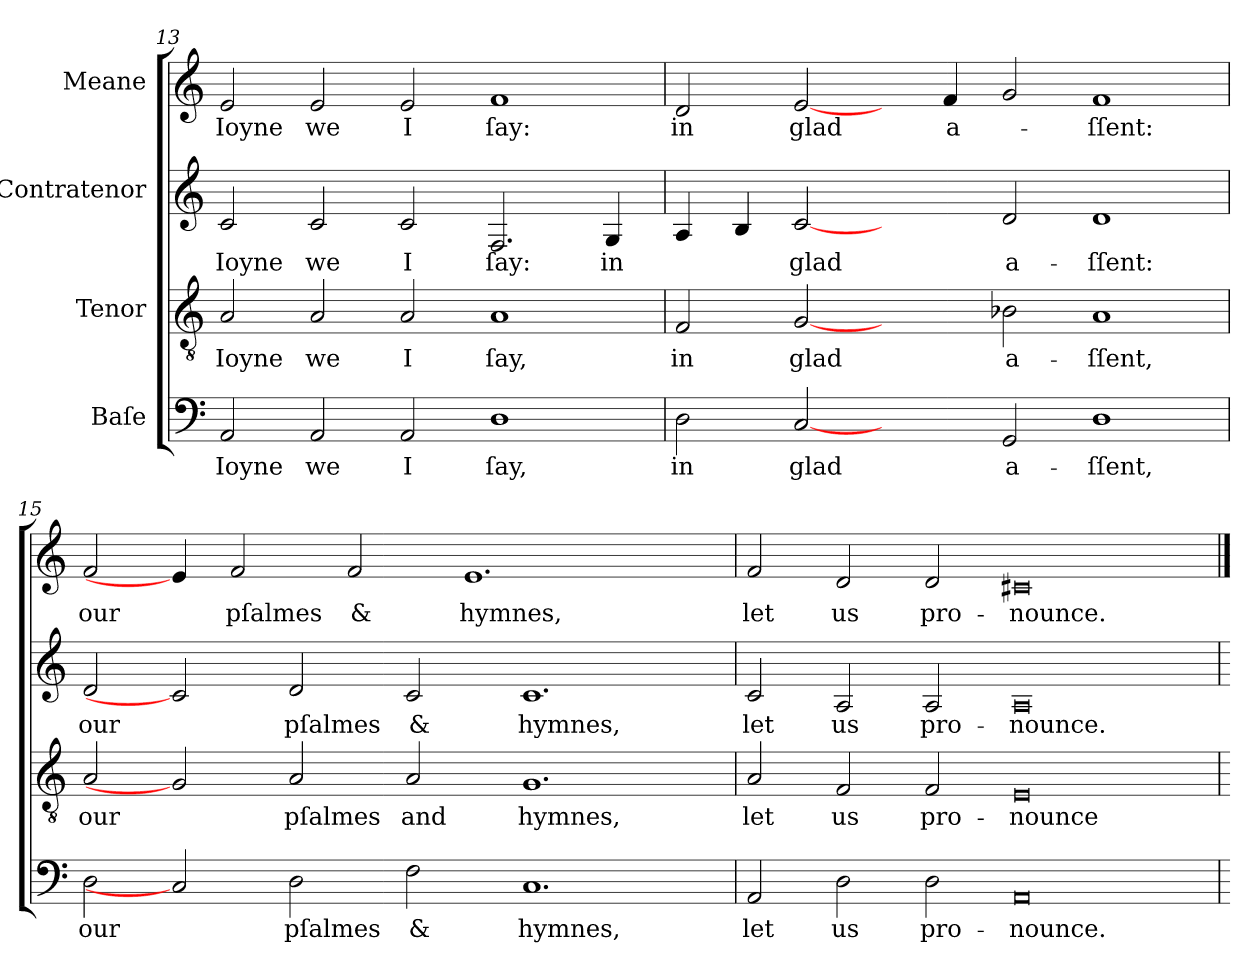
**kern	**text	**kern	**text	**kern	**text	**kern	**text
*part4	*part4	*part3	*part3	*part2	*part2	*part1	*part1
*staff4	*staff4	*staff3	*staff3	*staff2	*staff2	*staff1	*staff1
*I"Baſe	*	*I"Tenor	*	*I"Contratenor	*	*I"Meane	*
*clefF4	*	*clefGv2	*	*clefG2	*	*clefG2	*
=13	=13	=13	=13	=13	=13	=13	=13
!	!LO:LY:b:cj	!	!LO:LY:b:cj	!	!LO:LY:b:cj	!	!LO:LY:b:cj
2AA/	Ioyne	2A/	Ioyne	2c/	Ioyne	2e/	Ioyne
!	!LO:LY:b:cj	!	!LO:LY:b:cj	!	!LO:LY:b:cj	!	!LO:LY:b:cj
2AA/	we	2A/	we	2c/	we	2e/	we
!	!LO:LY:b:cj	!	!LO:LY:b:cj	!	!LO:LY:b:cj	!	!LO:LY:b:cj
2AA/	I	2A/	I	2c/	I	2e/	I
!	!LO:LY:b:cj	!	!LO:LY:b:cj	!	!LO:LY:b:cj	!	!LO:LY:b:cj
1D	ſay,	1A	ſay,	2.F/	ſay:	1f	ſay:
!	!	!	!	!	!LO:LY:b:cj	!	!
.	.	.	.	4G/	in	.	.
!!LO:LB:g=z
=14	=14	=14	=14	=14	=14	=14	=14
!	!LO:LY:b:cj	!	!LO:LY:b:cj	!	!	!	!LO:LY:b:cj
2D\	in	2F/	in	4A/	.	2d/	in
.	.	.	.	4B/	.	.	.
!	!LO:LY:b:cj	!	!LO:LY:b:cj	!	!LO:LY:b:cj	!	!LO:LY:b:cj
[2C	glad	[2G	glad	[2c	glad	[2e/	glad
2ryy	.	2ryy	.	2ryy	.	4ryy	.
!	!	!	!	!	!	!	!LO:LY:b:cj
.	.	.	.	.	.	4f/	a-
!	!LO:LY:b:cj	!	!LO:LY:b:cj	!	!LO:LY:b:cj	!	!
2GG/	a-	2B-X\	a-	2d/	a-	2g/	.
!	!LO:LY:b:cj	!	!LO:LY:b:cj	!	!LO:LY:b:cj	!	!LO:LY:b:cj
1D	-ſſent,	1A	-ſſent,	1d	-ſſent:	1f	-ſſent:
=15	=15	=15	=15	=15	=15	=15	=15
!	!LO:LY:b:cj	!	!LO:LY:b:cj	!	!LO:LY:b:cj	!	!LO:LY:b:cj
2D\	our	2A/	our	2d/	our	2f/	our
2C]	.	2G]	.	2c]	.	4e/]	.
!	!	!	!	!	!	!	!LO:LY:b:cj
.	.	.	.	.	.	2f/	pſalmes
!	!LO:LY:b:cj	!	!LO:LY:b:cj	!	!LO:LY:b:cj	!	!
2D\	pſalmes	2A/	pſalmes	2d/	pſalmes	.	.
!	!	!	!	!	!	!	!LO:LY:b:cj
.	.	.	.	.	.	2f/	&
!	!LO:LY:b:cj	!	!LO:LY:b:cj	!	!LO:LY:b:cj	!	!
2F\	&	2A/	and	2c/	&	.	.
!	!	!	!	!	!	!	!LO:LY:b:cj
.	.	.	.	.	.	1.e	hymnes,
!	!LO:LY:b:cj	!	!LO:LY:b:cj	!	!LO:LY:b:cj	!	!
1.C	hymnes,	1.G	hymnes,	1.c	hymnes,	.	.
.	.	.	.	.	.	4ryy	.
=16	=16	=16	=16	=16	=16	=16	=16
!	!LO:LY:b:cj	!	!LO:LY:b:cj	!	!LO:LY:b:cj	!	!LO:LY:b:cj
2AA/	let	2A/	let	2c/	let	2f/	let
!	!LO:LY:b:cj	!	!LO:LY:b:cj	!	!LO:LY:b:cj	!	!LO:LY:b:cj
2D\	us	2F/	us	2A/	us	2d/	us
!	!LO:LY:b:cj	!	!LO:LY:b:cj	!	!LO:LY:b:cj	!	!LO:LY:b:cj
2D\	pro-	2F/	pro-	2A/	pro-	2d/	pro-
!	!LO:LY:b:cj	!	!LO:LY:b:cj	!	!LO:LY:b:cj	!	!LO:LY:b:cj
0AA	-nounce.	0E	-nounce	0A	-nounce.	0c#X	-nounce.
=	==	=	==	=	==	==	==
*-	*-	*-	*-	*-	*-	*-	*-
